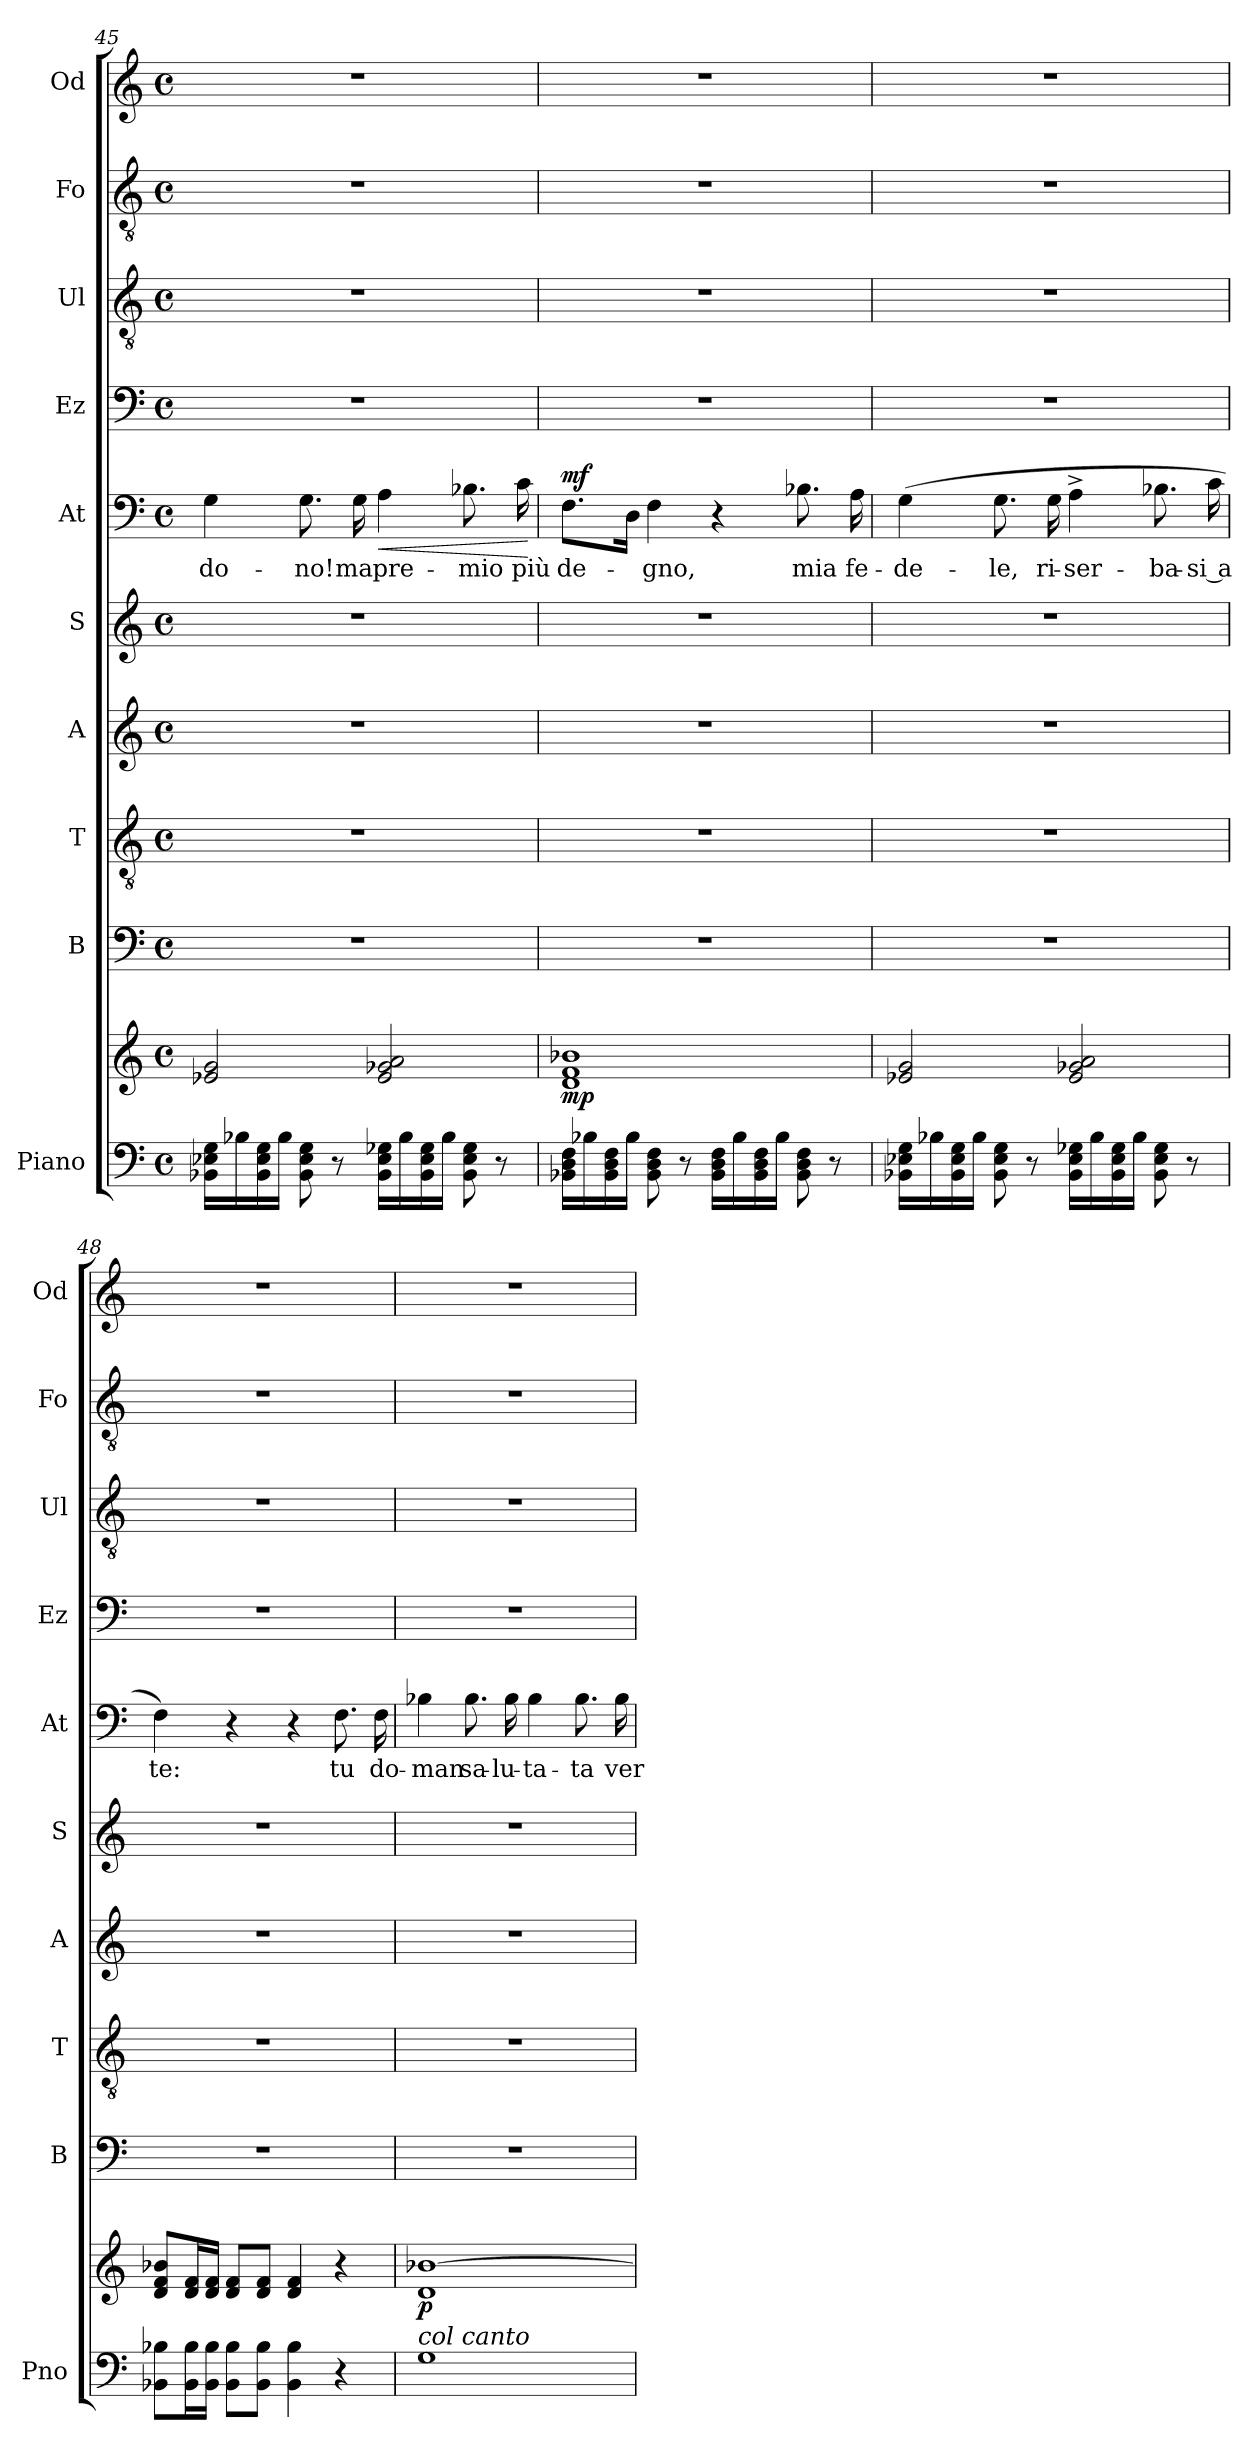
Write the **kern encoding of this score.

**kern	**kern	**dynam	**kern	**kern	**kern	**kern	**kern	**text	**dynam	**kern	**kern	**kern	**kern
*part10	*part10	*part10	*part9	*part8	*part7	*part6	*part5	*part5	*part5	*part4	*part3	*part2	*part1
*staff11	*staff10	*staff10/11	*staff9	*staff8	*staff7	*staff6	*staff5	*staff5	*staff5	*staff4	*staff3	*staff2	*staff1
*I"Piano	*	*	*I"B	*I"T	*I"A	*I"S	*I"At	*	*	*I"Ez	*I"Ul	*I"Fo	*I"Od
*I'Pno	*	*	*I'B	*I'T	*I'A	*I'S	*I'At	*	*	*I'Ez	*I'Ul	*I'Fo	*I'Od
*clefF4	*clefG2	*	*clefF4	*clefGv2	*clefG2	*clefG2	*clefF4	*	*	*clefF4	*clefGv2	*clefGv2	*clefG2
*k[]	*k[]	*	*k[]	*k[]	*k[]	*k[]	*k[]	*	*	*k[]	*k[]	*k[]	*k[]
*M4/4	*M4/4	*	*M4/4	*M4/4	*M4/4	*M4/4	*M4/4	*	*	*M4/4	*M4/4	*M4/4	*M4/4
*met(c)	*met(c)	*	*met(c)	*met(c)	*met(c)	*met(c)	*met(c)	*	*	*met(c)	*met(c)	*met(c)	*met(c)
=45	=45	=45	=45	=45	=45	=45	=45	=45	=45	=45	=45	=45	=45
!	!	!	!	!	!	!	!	!LO:LY:b	!	!	!	!	!
16BB-X\ 16E-X\ 16G\LL	2e-X/ 2g/	.	1r	1r	1r	1r	4G\	do-	.	1r	1r	1r	1r
16B-X\	.	.	.	.	.	.	.	.	.	.	.	.	.
16BB-\ 16E-\ 16G\	.	.	.	.	.	.	.	.	.	.	.	.	.
16B-\JJ	.	.	.	.	.	.	.	.	.	.	.	.	.
!	!	!	!	!	!	!	!	!LO:LY:b	!	!	!	!	!
8BB-\ 8E-\ 8G\	.	.	.	.	.	.	8.G\	-no!	.	.	.	.	.
8r	.	.	.	.	.	.	.	.	.	.	.	.	.
!	!	!	!	!	!	!	!	!LO:LY:b	!	!	!	!	!
.	.	.	.	.	.	.	16G\	ma	.	.	.	.	.
!	!	!	!	!	!	!	!	!LO:LY:b	!LO:HP:b	!	!	!	!
16BB-\ 16E-\ 16G-X\LL	2e-/ 2g-X/ 2a/	.	.	.	.	.	4A\	pre-	<	.	.	.	.
16B-\	.	.	.	.	.	.	.	.	.	.	.	.	.
16BB-\ 16E-\ 16G-\	.	.	.	.	.	.	.	.	.	.	.	.	.
16B-\JJ	.	.	.	.	.	.	.	.	.	.	.	.	.
!	!	!	!	!	!	!	!	!LO:LY:b	!	!	!	!	!
8BB-\ 8E-\ 8G-\	.	.	.	.	.	.	8.B-X\	-mio	.	.	.	.	.
8r	.	.	.	.	.	.	.	.	.	.	.	.	.
!	!	!	!	!	!	!	!	!LO:LY:b	!	!	!	!	!
.	.	.	.	.	.	.	16c\	più	.	.	.	.	.
.	.	.	.	.	.	.	.	.	[	.	.	.	.
=46	=46	=46	=46	=46	=46	=46	=46	=46	=46	=46	=46	=46	=46
!	!	!LO:DY:b	!	!	!	!	!	!LO:LY:b	!LO:DY:a	!	!	!	!
16BB-X\ 16D\ 16F\LL	1d 1f 1b-X	mp	1r	1r	1r	1r	8.F\L	de-	mf	1r	1r	1r	1r
16B-X\	.	.	.	.	.	.	.	.	.	.	.	.	.
16BB-\ 16D\ 16F\	.	.	.	.	.	.	.	.	.	.	.	.	.
16B-\JJ	.	.	.	.	.	.	16D\Jk	.	.	.	.	.	.
!	!	!	!	!	!	!	!	!LO:LY:b	!	!	!	!	!
8BB-\ 8D\ 8F\	.	.	.	.	.	.	4F\	-gno,	.	.	.	.	.
8r	.	.	.	.	.	.	.	.	.	.	.	.	.
16BB-\ 16D\ 16F\LL	.	.	.	.	.	.	4r	.	.	.	.	.	.
16B-\	.	.	.	.	.	.	.	.	.	.	.	.	.
16BB-\ 16D\ 16F\	.	.	.	.	.	.	.	.	.	.	.	.	.
16B-\JJ	.	.	.	.	.	.	.	.	.	.	.	.	.
!	!	!	!	!	!	!	!	!LO:LY:b	!	!	!	!	!
8BB-\ 8D\ 8F\	.	.	.	.	.	.	8.B-X\	mia	.	.	.	.	.
8r	.	.	.	.	.	.	.	.	.	.	.	.	.
!	!	!	!	!	!	!	!	!LO:LY:b	!	!	!	!	!
.	.	.	.	.	.	.	16A\	fe-	.	.	.	.	.
!!LO:PB:g=z
=47	=47	=47	=47	=47	=47	=47	=47	=47	=47	=47	=47	=47	=47
!	!	!	!	!	!	!	!	!LO:LY:b	!	!	!	!	!
16BB-X\ 16E-X\ 16G\LL	2e-X/ 2g/	.	1r	1r	1r	1r	(>4G\	-de-	.	1r	1r	1r	1r
16B-X\	.	.	.	.	.	.	.	.	.	.	.	.	.
16BB-\ 16E-\ 16G\	.	.	.	.	.	.	.	.	.	.	.	.	.
16B-\JJ	.	.	.	.	.	.	.	.	.	.	.	.	.
!	!	!	!	!	!	!	!	!LO:LY:b	!	!	!	!	!
8BB-\ 8E-\ 8G\	.	.	.	.	.	.	8.G\	-le,	.	.	.	.	.
8r	.	.	.	.	.	.	.	.	.	.	.	.	.
!	!	!	!	!	!	!	!	!LO:LY:b	!	!	!	!	!
.	.	.	.	.	.	.	16G\	ri-	.	.	.	.	.
!	!	!	!	!	!	!	!	!LO:LY:b	!	!	!	!	!
16BB-\ 16E-\ 16G-X\LL	2e-/ 2g-X/ 2a/	.	.	.	.	.	4A^\	-ser-	.	.	.	.	.
16B-\	.	.	.	.	.	.	.	.	.	.	.	.	.
16BB-\ 16E-\ 16G-\	.	.	.	.	.	.	.	.	.	.	.	.	.
16B-\JJ	.	.	.	.	.	.	.	.	.	.	.	.	.
!	!	!	!	!	!	!	!	!LO:LY:b	!	!	!	!	!
8BB-\ 8E-\ 8G-\	.	.	.	.	.	.	8.B-X\	-ba-	.	.	.	.	.
8r	.	.	.	.	.	.	.	.	.	.	.	.	.
!	!	!	!	!	!	!	!	!LO:LY:b	!	!	!	!	!
.	.	.	.	.	.	.	16c\	-si a	.	.	.	.	.
=48	=48	=48	=48	=48	=48	=48	=48	=48	=48	=48	=48	=48	=48
!	!	!	!	!	!	!	!	!LO:LY:b	!	!	!	!	!
8BB-X\ 8B-X\L	8d/ 8f/ 8b-X/L	.	1r	1r	1r	1r	4F\)	te:	.	1r	1r	1r	1r
16BB-\ 16B-\L	16d/ 16f/L	.	.	.	.	.	.	.	.	.	.	.	.
16BB-\ 16B-\JJ	16d/ 16f/JJ	.	.	.	.	.	.	.	.	.	.	.	.
8BB-\ 8B-\L	8d/ 8f/L	.	.	.	.	.	4r	.	.	.	.	.	.
8BB-\ 8B-\J	8d/ 8f/J	.	.	.	.	.	.	.	.	.	.	.	.
4BB-\ 4B-\	4d/ 4f/	.	.	.	.	.	4r	.	.	.	.	.	.
!	!	!	!	!	!	!	!	!LO:LY:b	!	!	!	!	!
4r	4r	.	.	.	.	.	8.F\	tu	.	.	.	.	.
!	!	!	!	!	!	!	!	!LO:LY:b	!	!	!	!	!
.	.	.	.	.	.	.	16F\	do-	.	.	.	.	.
=49	=49	=49	=49	=49	=49	=49	=49	=49	=49	=49	=49	=49	=49
!LO:TX:a:i:t=col canto	!	!	!	!	!	!	!	!	!	!	!	!	!
!	!	!LO:DY:b	!	!	!	!	!	!LO:LY:b	!	!	!	!	!
1G	1d [1b-X	p	1r	1r	1r	1r	4B-X\	-man	.	1r	1r	1r	1r
!	!	!	!	!	!	!	!	!LO:LY:b	!	!	!	!	!
.	.	.	.	.	.	.	8.B-\	sa-	.	.	.	.	.
!	!	!	!	!	!	!	!	!LO:LY:b	!	!	!	!	!
.	.	.	.	.	.	.	16B-\	-lu-	.	.	.	.	.
!	!	!	!	!	!	!	!	!LO:LY:b	!	!	!	!	!
.	.	.	.	.	.	.	4B-\	-ta-	.	.	.	.	.
!	!	!	!	!	!	!	!	!LO:LY:b	!	!	!	!	!
.	.	.	.	.	.	.	8.B-\	-ta	.	.	.	.	.
!	!	!	!	!	!	!	!	!LO:LY:b	!	!	!	!	!
.	.	.	.	.	.	.	16B-\	ver-	.	.	.	.	.
=	=	=	=	=	=	=	=	=	=	=	=	=	=
*-	*-	*-	*-	*-	*-	*-	*-	*-	*-	*-	*-	*-	*-
